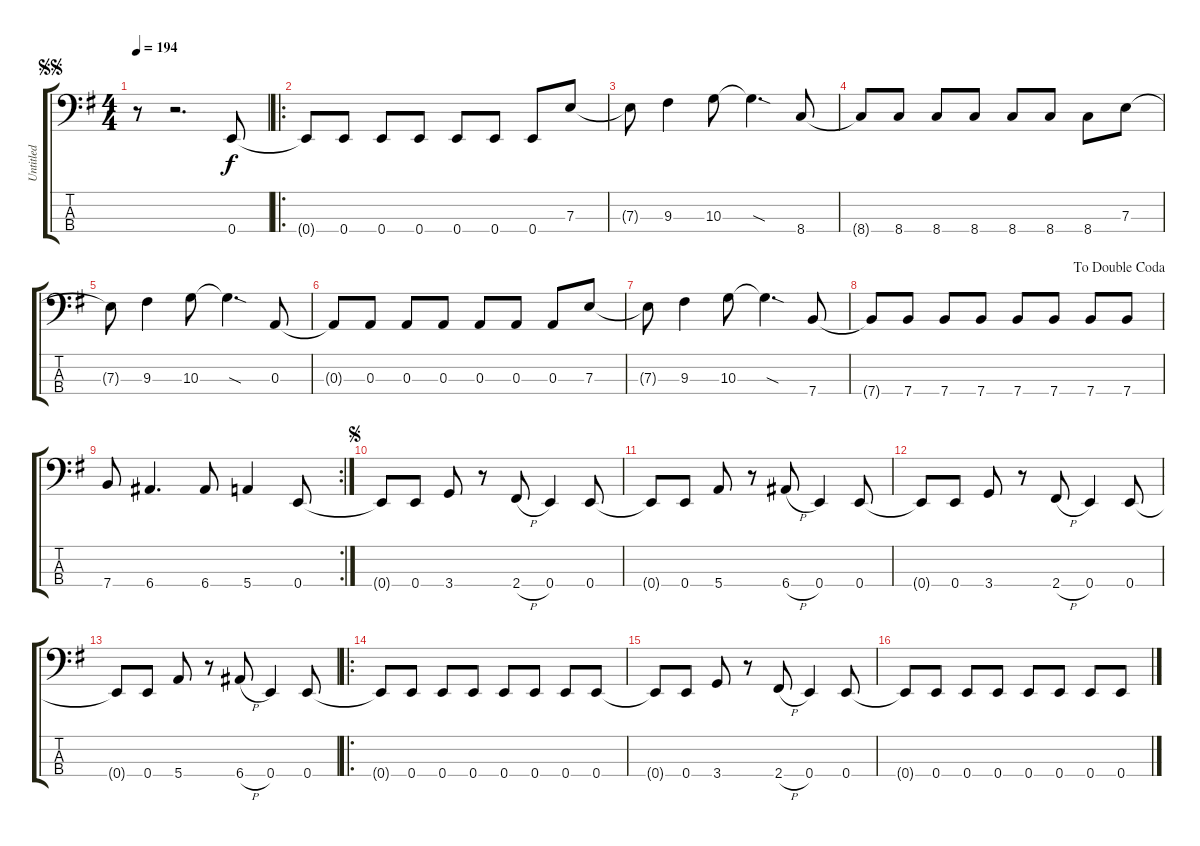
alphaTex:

\track ("Untitled" "Untitled") {instrument electricbassfinger}
\staff {score tabs}
\tuning (G2 D2 A1 E1) {hide}
\ts (4 4)
\jump segnosegno
\tempo 194
\clef f4
\ks g
r.8{dy f instrument electricbassfinger} r.2{d} 0.4.8 |
\ro
0.4{t}.8 0.4.8 0.4.8 0.4.8 0.4.8 0.4.8 0.4.8 7.3.8 |
7.3{t}.8 9.3.4 10.3.8 10.3{sod t}.4{d} 8.4.8 |
8.4{t}.8 8.4.8 8.4.8 8.4.8 8.4.8 8.4.8 8.4.8 7.3.8 |
7.3{t}.8 9.3.4 10.3.8 10.3{sod t}.4{d} 0.3.8 |
0.3{t}.8 0.3.8 0.3.8 0.3.8 0.3.8 0.3.8 0.3.8 7.3.8 |
7.3{t}.8 9.3.4 10.3.8 10.3{sod t}.4{d} 7.4.8 |
\jump dadoublecoda
7.4{t}.8 7.4.8 7.4.8 7.4.8 7.4.8 7.4.8 7.4.8 7.4.8 |
\rc 2
7.4.8 6.4.4{d} 6.4.8 5.4.4 0.4.8 |
\jump segno
0.4{t}.8 0.4.8 3.4.8 r.8 2.4{h}.8 0.4.4 0.4.8 |
0.4{t}.8 0.4.8 5.4.8 r.8 6.4{h}.8 0.4.4 0.4.8 |
0.4{t}.8 0.4.8 3.4.8 r.8 2.4{h}.8 0.4.4 0.4.8 |
0.4{t}.8 0.4.8 5.4.8 r.8 6.4{h}.8 0.4.4 0.4.8 |
\ro
0.4{t}.8 0.4.8 0.4.8 0.4.8 0.4.8 0.4.8 0.4.8 0.4.8 |
0.4{t}.8 0.4.8 3.4.8 r.8 2.4{h}.8 0.4.4 0.4.8 |
0.4{t}.8 0.4.8 0.4.8 0.4.8 0.4.8 0.4.8 0.4.8 0.4.8
